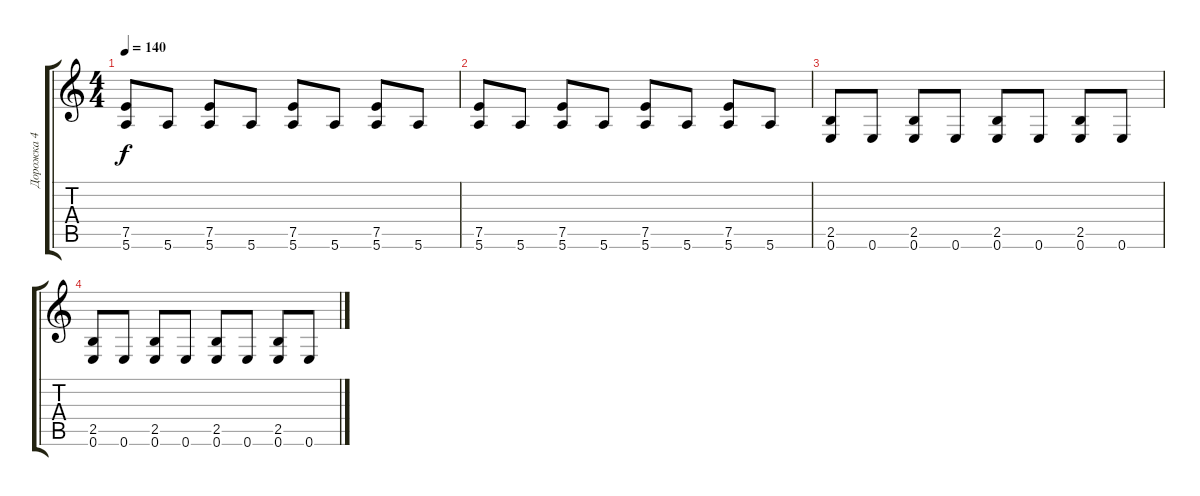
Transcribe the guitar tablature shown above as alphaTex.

\track ("Дорожка 4" "Дорожка 4") {instrument distortionguitar}
\staff {score tabs}
\tuning (E4 B3 G3 D3 A2 E2) {hide}
\ts (4 4)
\tempo 140
\clef g2
\ks c
(7.5 5.6).8{dy f} 5.6.8 (7.5 5.6).8 5.6.8 (7.5 5.6).8 5.6.8 (7.5 5.6).8 5.6.8 |
(7.5 5.6).8 5.6.8 (7.5 5.6).8 5.6.8 (7.5 5.6).8 5.6.8 (7.5 5.6).8 5.6.8 |
(2.5 0.6).8 0.6.8 (2.5 0.6).8 0.6.8 (2.5 0.6).8 0.6.8 (2.5 0.6).8 0.6.8 |
(2.5 0.6).8 0.6.8 (2.5 0.6).8 0.6.8 (2.5 0.6).8 0.6.8 (2.5 0.6).8 0.6.8
